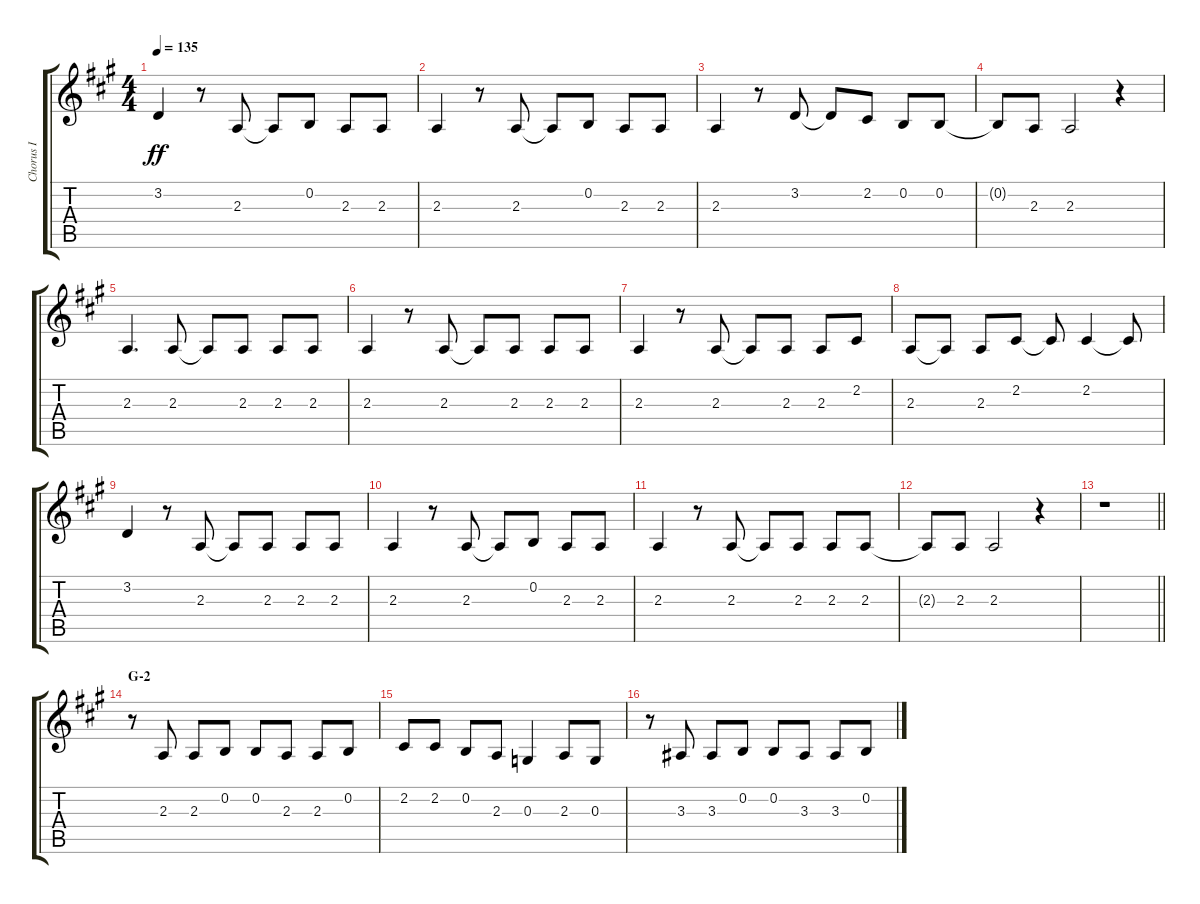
\track ("Chorus I" "Chorus I") {instrument voiceoohs}
\staff {score tabs}
\tuning (E4 B3 G3 D3 A2 E2) {hide}
\ts (4 4)
\tempo 135
\clef g2
\ks a
3.2.4{dy ff} r.8 2.3.8 2.3{t}.8 0.2.8 2.3.8 2.3.8 |
2.3.4 r.8 2.3.8 2.3{t}.8 0.2.8 2.3.8 2.3.8 |
2.3.4 r.8 3.2.8 3.2{t}.8 2.2.8 0.2.8 0.2.8 |
0.2{t}.8 2.3.8 2.3.2 r.4 |
2.3.4{d} 2.3.8 2.3{t}.8 2.3.8 2.3.8 2.3.8 |
2.3.4 r.8 2.3.8 2.3{t}.8 2.3.8 2.3.8 2.3.8 |
2.3.4 r.8 2.3.8 2.3{t}.8 2.3.8 2.3.8 2.2.8 |
2.3.8 2.3{t}.8 2.3.8 2.2.8 2.2{t}.8 2.2.4 2.2{t}.8 |
3.2.4 r.8 2.3.8 2.3{t}.8 2.3.8 2.3.8 2.3.8 |
2.3.4 r.8 2.3.8 2.3{t}.8 0.2.8 2.3.8 2.3.8 |
2.3.4 r.8 2.3.8 2.3{t}.8 2.3.8 2.3.8 2.3.8 |
2.3{t}.8 2.3.8 2.3.2 r.4 |
\barLineRight lightlight
r.1 |
\section ("" "G-2")
r.8 2.3.8 2.3.8 0.2.8 0.2.8 2.3.8 2.3.8 0.2.8 |
2.2.8 2.2.8 0.2.8 2.3.8 0.3.4 2.3.8 0.3.8 |
r.8 3.3.8 3.3.8 0.2.8 0.2.8 3.3.8 3.3.8 0.2.8
